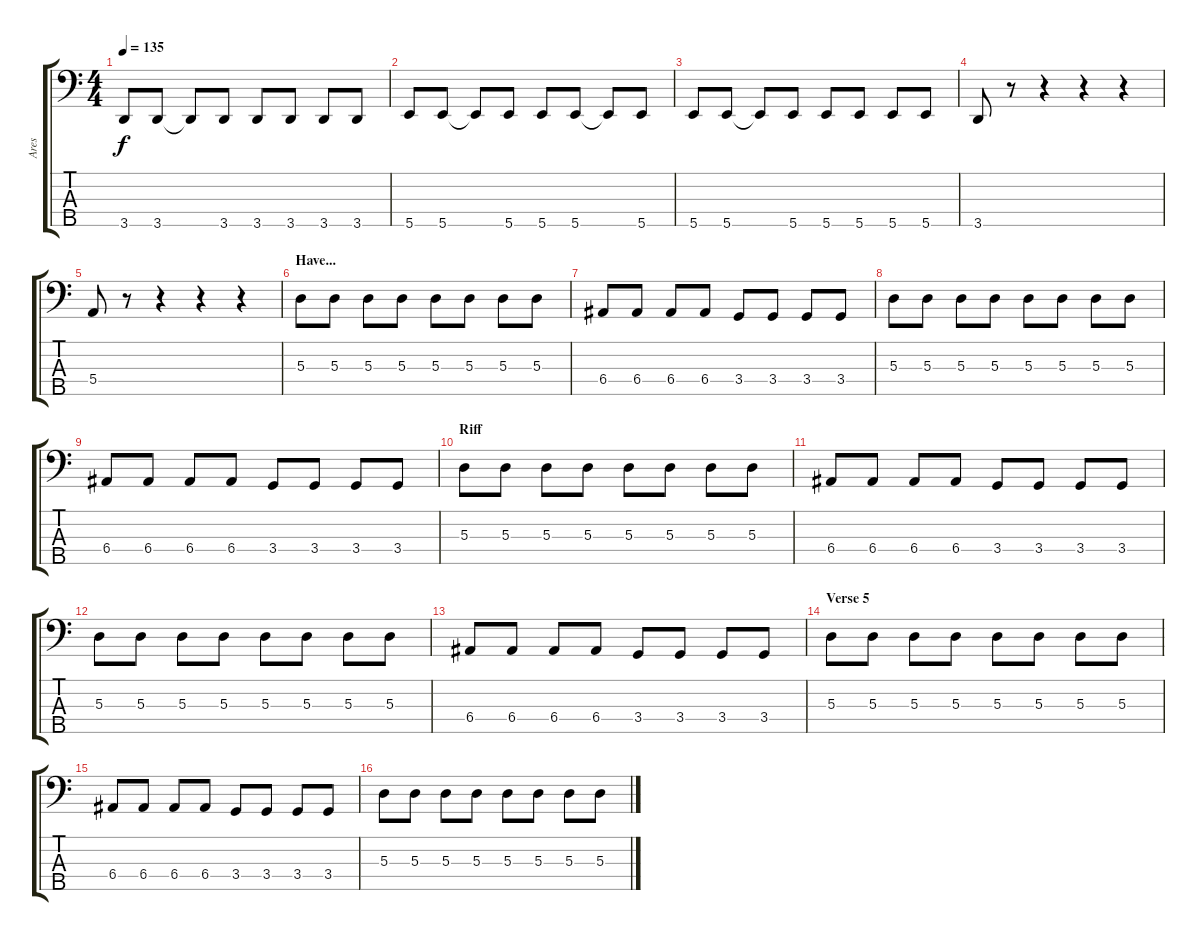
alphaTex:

\track ("Ares" "Ares") {instrument electricbasspick}
\staff {score tabs}
\tuning (G2 D2 A1 E1 B0) {hide}
\ts (4 4)
\tempo 135
\clef f4
\ks c
3.5.8{dy f} 3.5.8 3.5{t}.8 3.5.8 3.5.8 3.5.8 3.5.8 3.5.8 |
5.5.8 5.5.8 5.5{t}.8 5.5.8 5.5.8 5.5.8 5.5{t}.8 5.5.8 |
5.5.8 5.5.8 5.5{t}.8 5.5.8 5.5.8 5.5.8 5.5.8 5.5.8 |
3.5.8 r.8 r.4 r.4 r.4 |
5.4.8 r.8 r.4 r.4 r.4 |
\section ("" "Have...")
5.3.8 5.3.8 5.3.8 5.3.8 5.3.8 5.3.8 5.3.8 5.3.8 |
6.4.8 6.4.8 6.4.8 6.4.8 3.4.8 3.4.8 3.4.8 3.4.8 |
5.3.8 5.3.8 5.3.8 5.3.8 5.3.8 5.3.8 5.3.8 5.3.8 |
6.4.8 6.4.8 6.4.8 6.4.8 3.4.8 3.4.8 3.4.8 3.4.8 |
\section ("" "Riff")
5.3.8 5.3.8 5.3.8 5.3.8 5.3.8 5.3.8 5.3.8 5.3.8 |
6.4.8 6.4.8 6.4.8 6.4.8 3.4.8 3.4.8 3.4.8 3.4.8 |
5.3.8 5.3.8 5.3.8 5.3.8 5.3.8 5.3.8 5.3.8 5.3.8 |
6.4.8 6.4.8 6.4.8 6.4.8 3.4.8 3.4.8 3.4.8 3.4.8 |
\section ("" "Verse 5")
5.3.8 5.3.8 5.3.8 5.3.8 5.3.8 5.3.8 5.3.8 5.3.8 |
6.4.8 6.4.8 6.4.8 6.4.8 3.4.8 3.4.8 3.4.8 3.4.8 |
5.3.8 5.3.8 5.3.8 5.3.8 5.3.8 5.3.8 5.3.8 5.3.8
